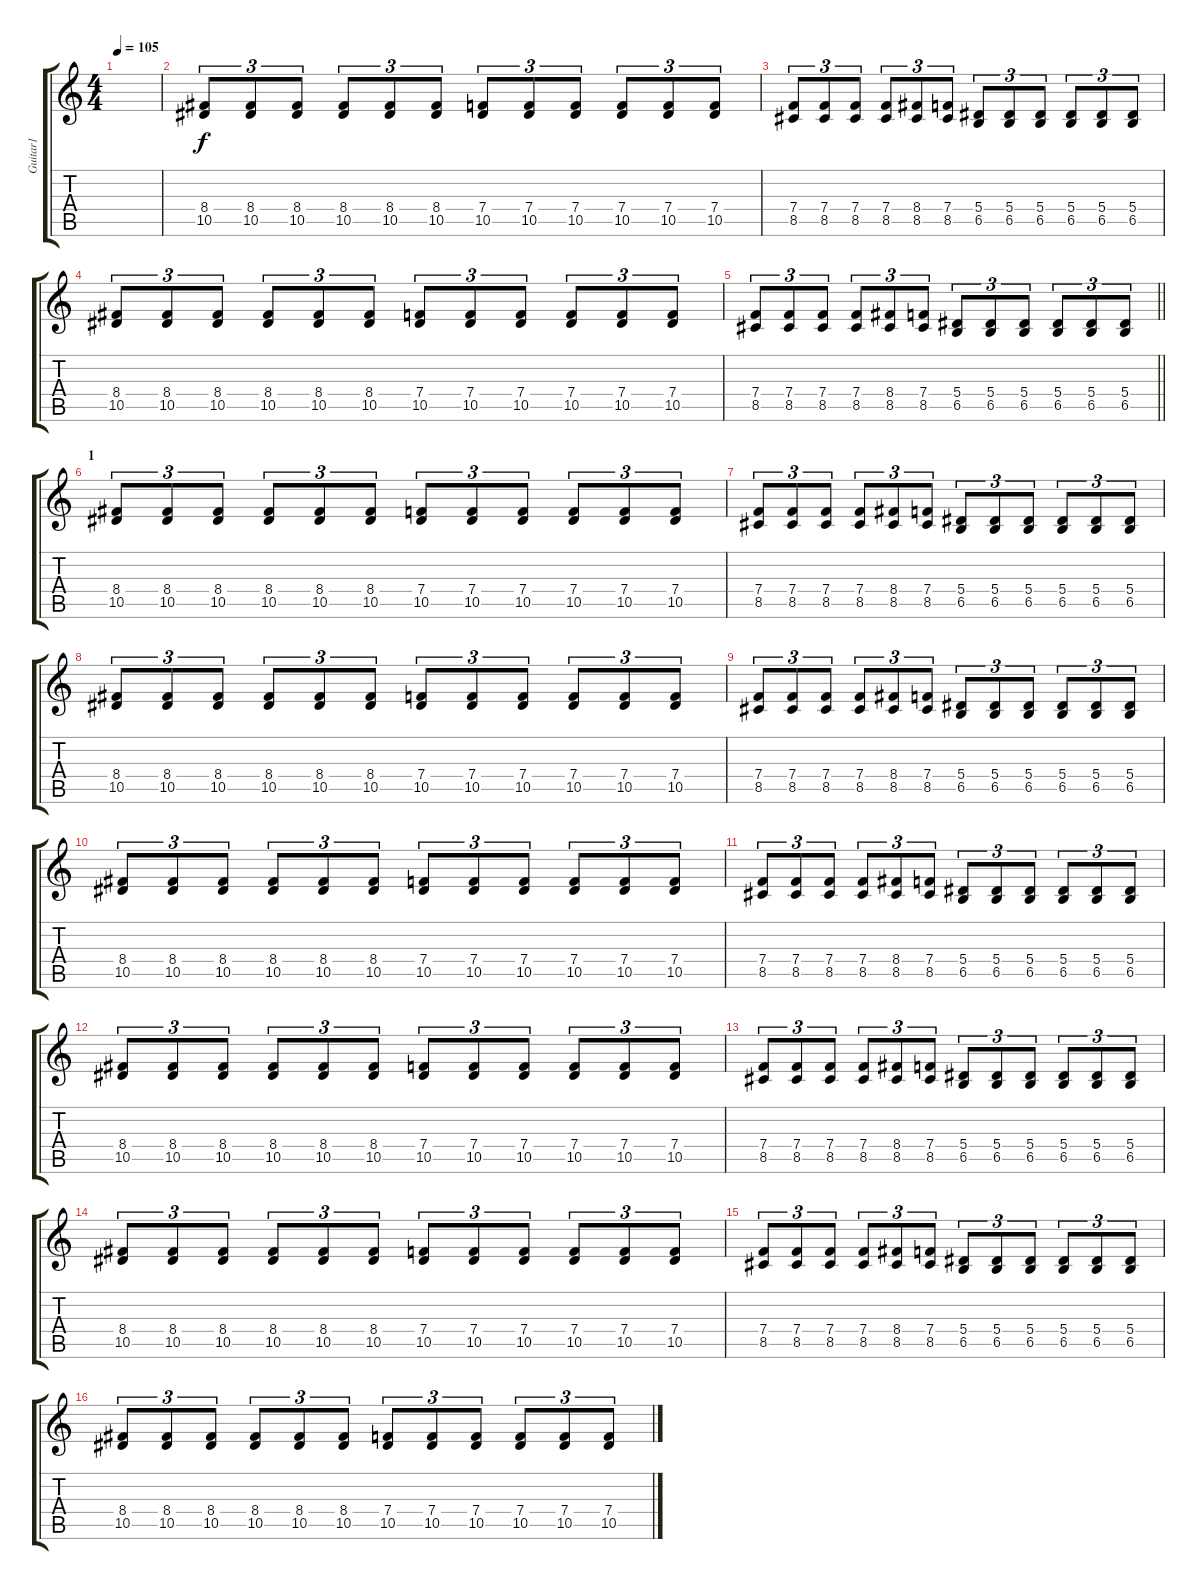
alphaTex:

\track ("Guitar1" "Guitar1") {instrument distortionguitar}
\staff {score tabs}
\tuning (C4 G3 Eb3 Bb2 F2 C2) {hide}
\ts (4 4)
\tempo 105
\clef g2
\ks c
|
(8.4 10.5).8{tu (3 2)} (8.4 10.5).8{tu (3 2)} (8.4 10.5).8{tu (3 2)} (8.4 10.5).8{tu (3 2)} (8.4 10.5).8{tu (3 2)} (8.4 10.5).8{tu (3 2)} (7.4 10.5).8{tu (3 2)} (7.4 10.5).8{tu (3 2)} (7.4 10.5).8{tu (3 2)} (7.4 10.5).8{tu (3 2)} (7.4 10.5).8{tu (3 2)} (7.4 10.5).8{tu (3 2)} |
(7.4 8.5).8{tu (3 2)} (7.4 8.5).8{tu (3 2)} (7.4 8.5).8{tu (3 2)} (7.4 8.5).8{tu (3 2)} (8.4 8.5).8{tu (3 2)} (7.4 8.5).8{tu (3 2)} (5.4 6.5).8{tu (3 2)} (5.4 6.5).8{tu (3 2)} (5.4 6.5).8{tu (3 2)} (5.4 6.5).8{tu (3 2)} (5.4 6.5).8{tu (3 2)} (5.4 6.5).8{tu (3 2)} |
(8.4 10.5).8{tu (3 2)} (8.4 10.5).8{tu (3 2)} (8.4 10.5).8{tu (3 2)} (8.4 10.5).8{tu (3 2)} (8.4 10.5).8{tu (3 2)} (8.4 10.5).8{tu (3 2)} (7.4 10.5).8{tu (3 2)} (7.4 10.5).8{tu (3 2)} (7.4 10.5).8{tu (3 2)} (7.4 10.5).8{tu (3 2)} (7.4 10.5).8{tu (3 2)} (7.4 10.5).8{tu (3 2)} |
\barLineRight lightlight
(7.4 8.5).8{tu (3 2)} (7.4 8.5).8{tu (3 2)} (7.4 8.5).8{tu (3 2)} (7.4 8.5).8{tu (3 2)} (8.4 8.5).8{tu (3 2)} (7.4 8.5).8{tu (3 2)} (5.4 6.5).8{tu (3 2)} (5.4 6.5).8{tu (3 2)} (5.4 6.5).8{tu (3 2)} (5.4 6.5).8{tu (3 2)} (5.4 6.5).8{tu (3 2)} (5.4 6.5).8{tu (3 2)} |
\section ("" "1")
(8.4 10.5).8{tu (3 2)} (8.4 10.5).8{tu (3 2)} (8.4 10.5).8{tu (3 2)} (8.4 10.5).8{tu (3 2)} (8.4 10.5).8{tu (3 2)} (8.4 10.5).8{tu (3 2)} (7.4 10.5).8{tu (3 2)} (7.4 10.5).8{tu (3 2)} (7.4 10.5).8{tu (3 2)} (7.4 10.5).8{tu (3 2)} (7.4 10.5).8{tu (3 2)} (7.4 10.5).8{tu (3 2)} |
(7.4 8.5).8{tu (3 2)} (7.4 8.5).8{tu (3 2)} (7.4 8.5).8{tu (3 2)} (7.4 8.5).8{tu (3 2)} (8.4 8.5).8{tu (3 2)} (7.4 8.5).8{tu (3 2)} (5.4 6.5).8{tu (3 2)} (5.4 6.5).8{tu (3 2)} (5.4 6.5).8{tu (3 2)} (5.4 6.5).8{tu (3 2)} (5.4 6.5).8{tu (3 2)} (5.4 6.5).8{tu (3 2)} |
(8.4 10.5).8{tu (3 2)} (8.4 10.5).8{tu (3 2)} (8.4 10.5).8{tu (3 2)} (8.4 10.5).8{tu (3 2)} (8.4 10.5).8{tu (3 2)} (8.4 10.5).8{tu (3 2)} (7.4 10.5).8{tu (3 2)} (7.4 10.5).8{tu (3 2)} (7.4 10.5).8{tu (3 2)} (7.4 10.5).8{tu (3 2)} (7.4 10.5).8{tu (3 2)} (7.4 10.5).8{tu (3 2)} |
(7.4 8.5).8{tu (3 2)} (7.4 8.5).8{tu (3 2)} (7.4 8.5).8{tu (3 2)} (7.4 8.5).8{tu (3 2)} (8.4 8.5).8{tu (3 2)} (7.4 8.5).8{tu (3 2)} (5.4 6.5).8{tu (3 2)} (5.4 6.5).8{tu (3 2)} (5.4 6.5).8{tu (3 2)} (5.4 6.5).8{tu (3 2)} (5.4 6.5).8{tu (3 2)} (5.4 6.5).8{tu (3 2)} |
(8.4 10.5).8{tu (3 2)} (8.4 10.5).8{tu (3 2)} (8.4 10.5).8{tu (3 2)} (8.4 10.5).8{tu (3 2)} (8.4 10.5).8{tu (3 2)} (8.4 10.5).8{tu (3 2)} (7.4 10.5).8{tu (3 2)} (7.4 10.5).8{tu (3 2)} (7.4 10.5).8{tu (3 2)} (7.4 10.5).8{tu (3 2)} (7.4 10.5).8{tu (3 2)} (7.4 10.5).8{tu (3 2)} |
(7.4 8.5).8{tu (3 2)} (7.4 8.5).8{tu (3 2)} (7.4 8.5).8{tu (3 2)} (7.4 8.5).8{tu (3 2)} (8.4 8.5).8{tu (3 2)} (7.4 8.5).8{tu (3 2)} (5.4 6.5).8{tu (3 2)} (5.4 6.5).8{tu (3 2)} (5.4 6.5).8{tu (3 2)} (5.4 6.5).8{tu (3 2)} (5.4 6.5).8{tu (3 2)} (5.4 6.5).8{tu (3 2)} |
(8.4 10.5).8{tu (3 2)} (8.4 10.5).8{tu (3 2)} (8.4 10.5).8{tu (3 2)} (8.4 10.5).8{tu (3 2)} (8.4 10.5).8{tu (3 2)} (8.4 10.5).8{tu (3 2)} (7.4 10.5).8{tu (3 2)} (7.4 10.5).8{tu (3 2)} (7.4 10.5).8{tu (3 2)} (7.4 10.5).8{tu (3 2)} (7.4 10.5).8{tu (3 2)} (7.4 10.5).8{tu (3 2)} |
(7.4 8.5).8{tu (3 2)} (7.4 8.5).8{tu (3 2)} (7.4 8.5).8{tu (3 2)} (7.4 8.5).8{tu (3 2)} (8.4 8.5).8{tu (3 2)} (7.4 8.5).8{tu (3 2)} (5.4 6.5).8{tu (3 2)} (5.4 6.5).8{tu (3 2)} (5.4 6.5).8{tu (3 2)} (5.4 6.5).8{tu (3 2)} (5.4 6.5).8{tu (3 2)} (5.4 6.5).8{tu (3 2)} |
(8.4 10.5).8{tu (3 2)} (8.4 10.5).8{tu (3 2)} (8.4 10.5).8{tu (3 2)} (8.4 10.5).8{tu (3 2)} (8.4 10.5).8{tu (3 2)} (8.4 10.5).8{tu (3 2)} (7.4 10.5).8{tu (3 2)} (7.4 10.5).8{tu (3 2)} (7.4 10.5).8{tu (3 2)} (7.4 10.5).8{tu (3 2)} (7.4 10.5).8{tu (3 2)} (7.4 10.5).8{tu (3 2)} |
(7.4 8.5).8{tu (3 2)} (7.4 8.5).8{tu (3 2)} (7.4 8.5).8{tu (3 2)} (7.4 8.5).8{tu (3 2)} (8.4 8.5).8{tu (3 2)} (7.4 8.5).8{tu (3 2)} (5.4 6.5).8{tu (3 2)} (5.4 6.5).8{tu (3 2)} (5.4 6.5).8{tu (3 2)} (5.4 6.5).8{tu (3 2)} (5.4 6.5).8{tu (3 2)} (5.4 6.5).8{tu (3 2)} |
(8.4 10.5).8{tu (3 2)} (8.4 10.5).8{tu (3 2)} (8.4 10.5).8{tu (3 2)} (8.4 10.5).8{tu (3 2)} (8.4 10.5).8{tu (3 2)} (8.4 10.5).8{tu (3 2)} (7.4 10.5).8{tu (3 2)} (7.4 10.5).8{tu (3 2)} (7.4 10.5).8{tu (3 2)} (7.4 10.5).8{tu (3 2)} (7.4 10.5).8{tu (3 2)} (7.4 10.5).8{tu (3 2)}
